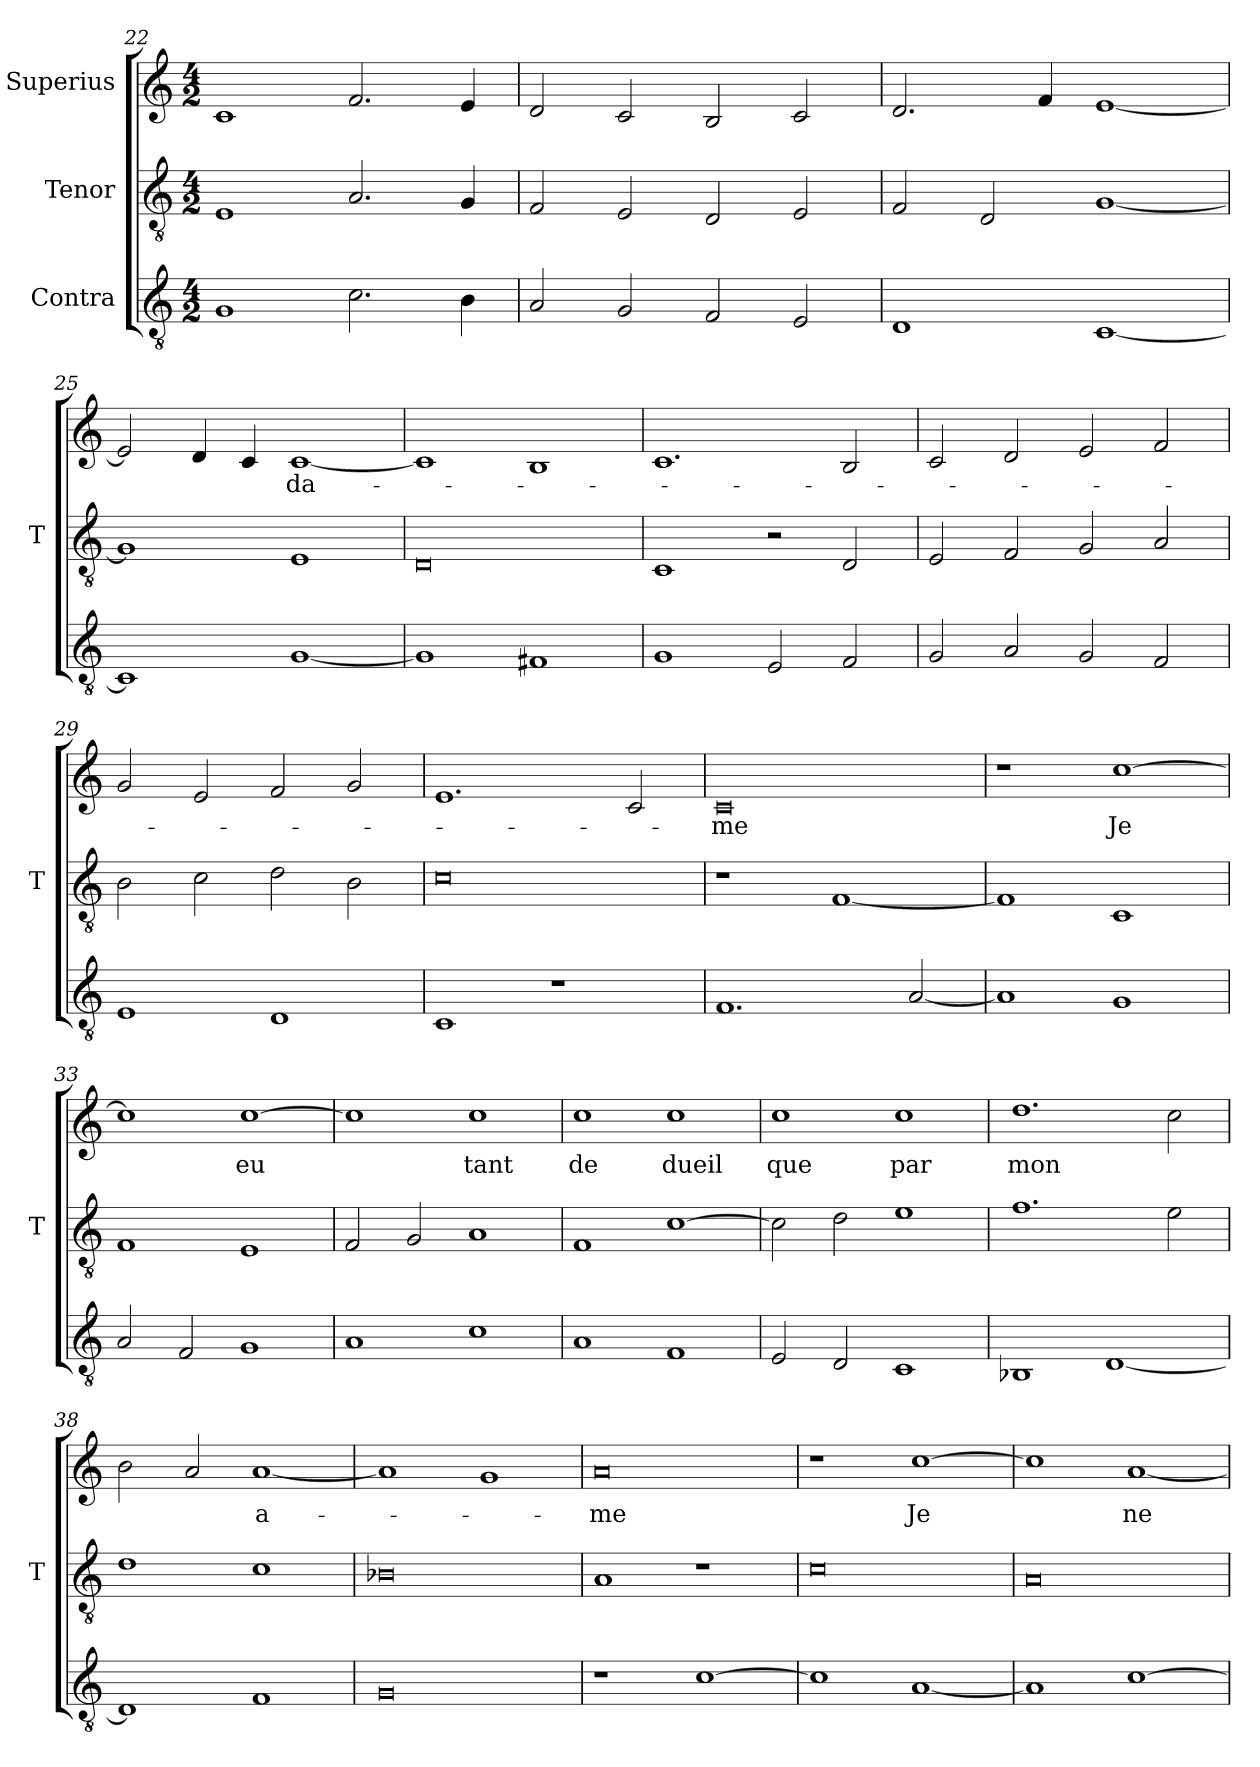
**kern	**kern	**kern	**text
*part3	*part2	*part1	*part1
*staff3	*staff2	*staff1	*staff1
*I"Contra	*I"Tenor	*I"Superius	*
*	*I'T	*	*
*clefGv2	*clefGv2	*clefG2	*
*M4/2	*M4/2	*M4/2	*
=22	=22	=22	=22
1G	1E	1c	.
2.c	2.A	2.f	.
4B	4G	4e	.
=23	=23	=23	=23
2A	2F	2d	.
2G	2E	2c	.
2F	2D	2B	.
2E	2E	2c	.
=24	=24	=24	=24
1D	2F	2.d	.
.	2D	.	.
.	.	4f	.
[1C	[1G	[1e	.
=25	=25	=25	=25
1C]	1G]	2e]	.
.	.	4d	.
.	.	4c	.
[1G	1E	[1c	-da-
=26	=26	=26	=26
1G]	0D	1c]	.
1F#X	.	1B	.
=27	=27	=27	=27
1G	1C	1.c	.
2E	2r	.	.
2F	2D	2B	.
=28	=28	=28	=28
2G	2E	2c	.
2A	2F	2d	.
2G	2G	2e	.
2F	2A	2f	.
=29	=29	=29	=29
1E	2B	2g	.
.	2c	2e	.
1D	2d	2f	.
.	2B	2g	.
=30	=30	=30	=30
1C	0c	1.e	.
1r	.	.	.
.	.	2c	.
=31	=31	=31	=31
1.F	1r	0c	-me
.	[1F	.	.
[2A	.	.	.
=32	=32	=32	=32
1A]	1F]	1r	.
1G	1C	[1cc	-Je
=33	=33	=33	=33
2A	1F	1cc]	.
2F	.	.	.
1G	1E	[1cc	-eu
=34	=34	=34	=34
1A	2F	1cc]	.
.	2G	.	.
1c	1A	1cc	-tant
=35	=35	=35	=35
1A	1F	1cc	-de
1F	[1c	1cc	-dueil
=36	=36	=36	=36
2E	2c]	1cc	-que
2D	2d	.	.
1C	1e	1cc	-par
=37	=37	=37	=37
1BB-X	1.f	1.dd	-mon
[1D	.	.	.
.	2e	2cc	.
=38	=38	=38	=38
1D]	1d	2b	.
.	.	2a	.
1F	1c	[1a	a-
=39	=39	=39	=39
0G	0B-X	1a]	.
.	.	1g	.
=40	=40	=40	=40
1r	1A	0a	-me
[1c	1r	.	.
=41	=41	=41	=41
1c]	0c	1r	.
[1A	.	[1cc	-Je
=42	=42	=42	=42
1A]	0A	1cc]	.
[1c	.	[1a	-ne
=	=	=	=
*-	*-	*-	*-
